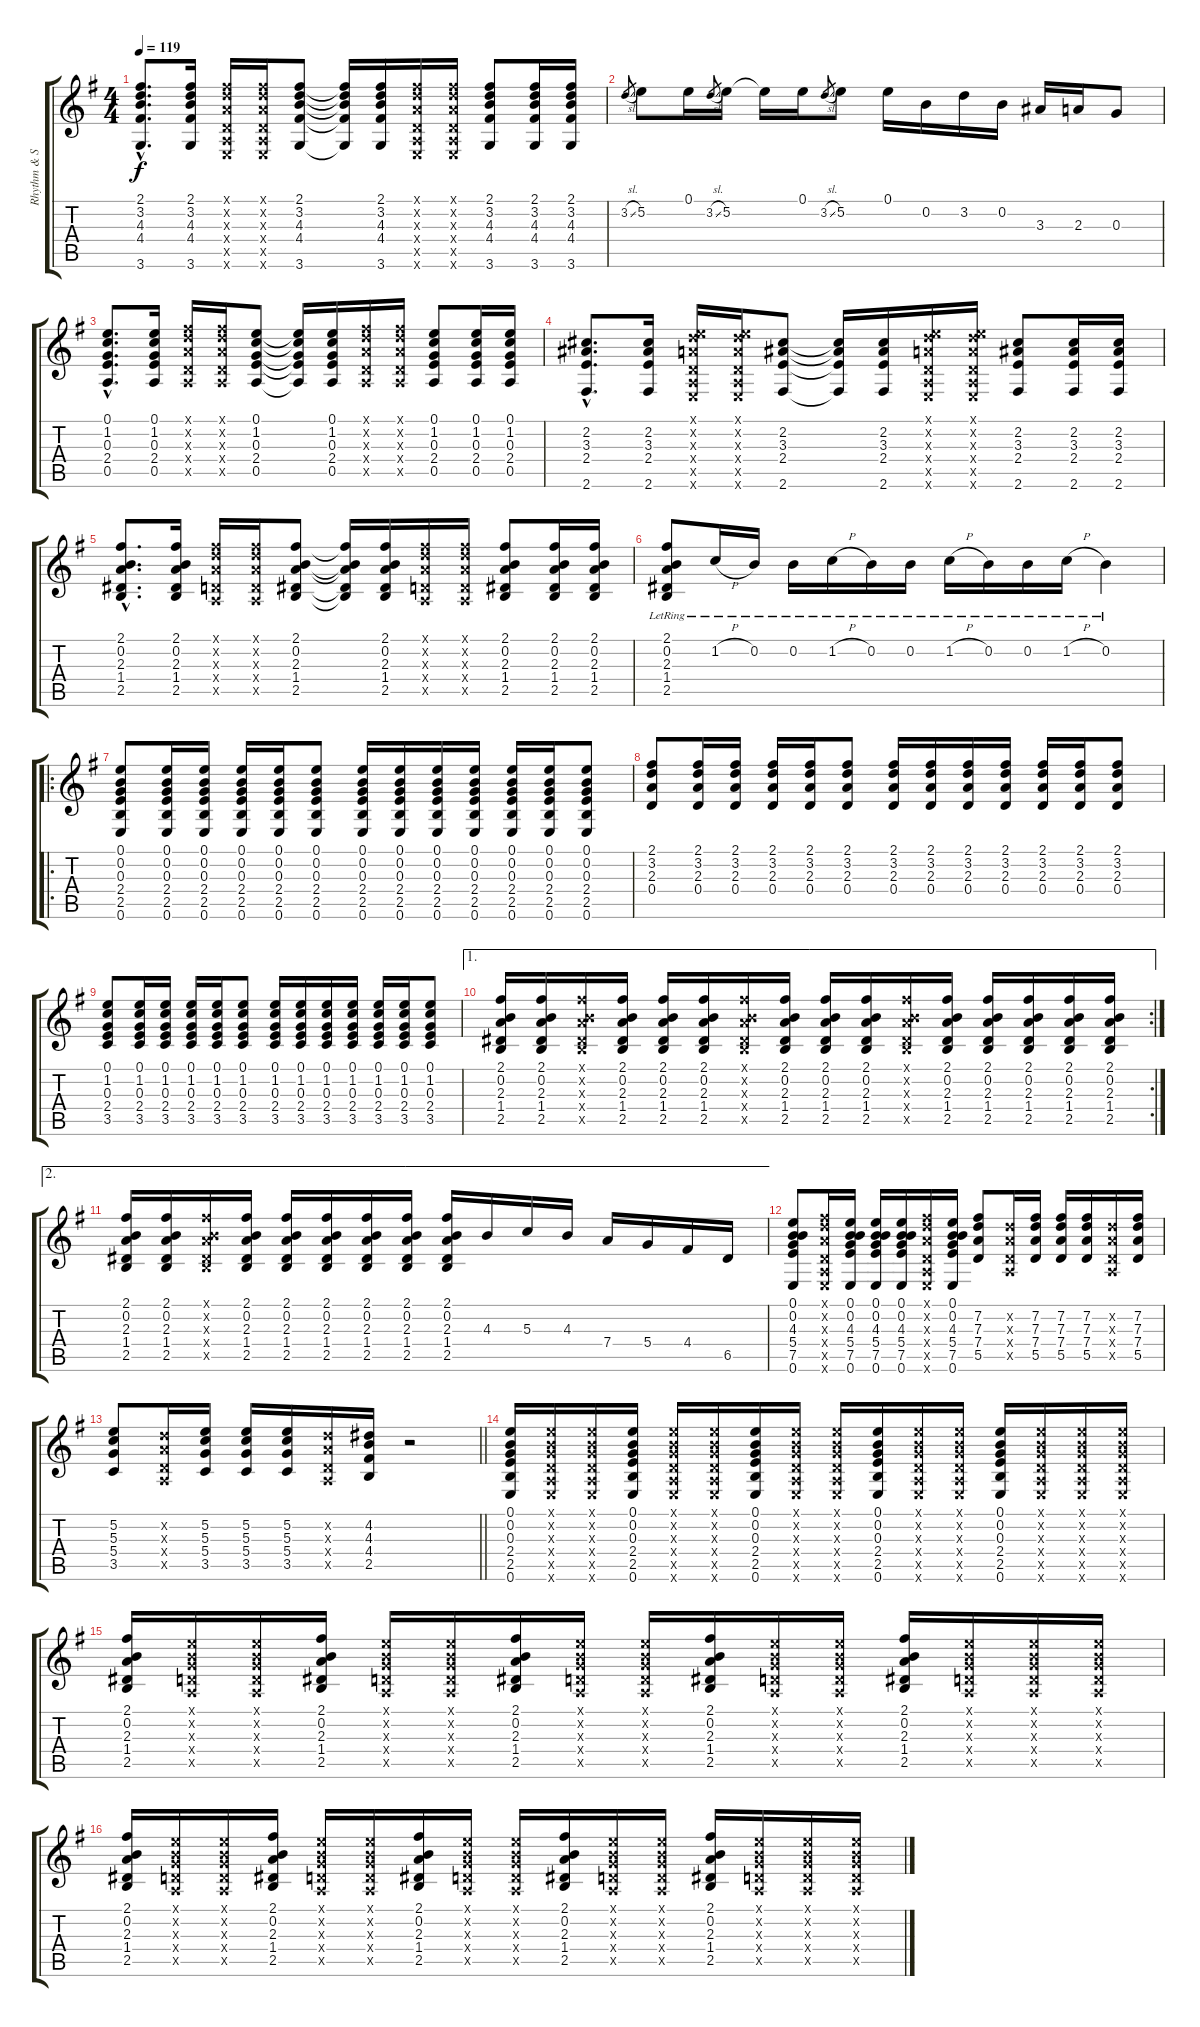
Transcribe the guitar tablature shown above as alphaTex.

\track ("Rhythm & Solo" "Rhythm & S") {instrument acousticguitarsteel}
\staff {score tabs}
\tuning (E4 B3 G3 D3 A2 E2) {hide}
\ts (4 4)
\tempo 119
\clef g2
\ks eminor
(2.1{hac} 3.2{hac} 4.3{hac} 4.4{hac} 3.6{hac}).8{d dy f volume 10} (2.1 3.2 4.3 4.4 3.6).16 (2.1{x} 3.2{x} 2.3{x} 0.4{x} 0.5{x} 0.6{x}).16 (2.1{x} 3.2{x} 2.3{x} 0.4{x} 0.5{x} 0.6{x}).16 (2.1 3.2 4.3 4.4 3.6).8 (2.1{t} 3.2{t} 4.3{t} 4.4{t} 3.6{t}).16 (2.1 3.2 4.3 4.4 3.6).16 (2.1{x} 3.2{x} 2.3{x} 0.4{x} 0.5{x} 0.6{x}).16 (2.1{x} 3.2{x} 2.3{x} 0.4{x} 0.5{x} 0.6{x}).16 (2.1 3.2 4.3 4.4 3.6).8 (2.1 3.2 4.3 4.4 3.6).16 (2.1 3.2 4.3 4.4 3.6).16 |
3.2{sl}.8{gr} 5.2.8{volume 16} 0.1.16 3.2{sl}.8{gr} 5.2.16 5.2{t}.16 0.1.16 3.2{sl}.8{gr} 5.2.8 0.1.16 0.2.16 3.2.16 0.2.16 3.3.16 2.3.16 0.3.8 |
(0.1{hac} 1.2{hac} 0.3{hac} 2.4{hac} 0.5{hac}).8{d volume 10} (0.1 1.2 0.3 2.4 0.5).16 (2.1{x} 3.2{x} 2.3{x} 0.4{x} 0.5{x}).16 (2.1{x} 3.2{x} 2.3{x} 0.4{x} 0.5{x}).16 (0.1 1.2 0.3 2.4 0.5).8 (0.1{t} 1.2{t} 0.3{t} 2.4{t} 0.5{t}).16 (0.1 1.2 0.3 2.4 0.5).16 (2.1{x} 3.2{x} 2.3{x} 0.4{x} 0.5{x}).16 (2.1{x} 3.2{x} 2.3{x} 0.4{x} 0.5{x}).16 (0.1 1.2 0.3 2.4 0.5).8 (0.1 1.2 0.3 2.4 0.5).16 (0.1 1.2 0.3 2.4 0.5).16 |
(2.2{hac} 3.3{hac} 2.4{hac} 2.6{hac}).8{d} (2.2 3.3 2.4 2.6).16 (0.1{x} 3.2{x} 2.3{x} 0.4{x} 0.5{x} 0.6{x}).16 (0.1{x} 3.2{x} 2.3{x} 0.4{x} 0.5{x} 0.6{x}).16 (2.2 3.3 2.4 2.6).8 (2.2{t} 3.3{t} 2.4{t} 2.6{t}).16 (2.2 3.3 2.4 2.6).16 (0.1{x} 3.2{x} 2.3{x} 0.4{x} 0.5{x} 0.6{x}).16 (0.1{x} 3.2{x} 2.3{x} 0.4{x} 0.5{x} 0.6{x}).16 (2.2 3.3 2.4 2.6).8 (2.2 3.3 2.4 2.6).16 (2.2 3.3 2.4 2.6).16 |
(2.1{hac} 0.2{hac} 2.3{hac} 1.4{hac} 2.5{hac}).8{d} (2.1 0.2 2.3 1.4 2.5).16 (2.1{x} 3.2{x} 2.3{x} 0.4{x} 0.5{x}).16 (2.1{x} 3.2{x} 2.3{x} 0.4{x} 0.5{x}).16 (2.1 0.2 2.3 1.4 2.5).8 (2.1{t} 0.2{t} 2.3{t} 1.4{t} 2.5{t}).16 (2.1 0.2 2.3 1.4 2.5).16 (2.1{x} 3.2{x} 2.3{x} 0.4{x} 0.5{x}).16 (2.1{x} 3.2{x} 2.3{x} 0.4{x} 0.5{x}).16 (2.1 0.2 2.3 1.4 2.5).8 (2.1 0.2 2.3 1.4 2.5).16 (2.1 0.2 2.3 1.4 2.5).16 |
(2.1{lr} 0.2{lr} 2.3{lr} 1.4{lr} 2.5{lr}).8{volume 10} 1.2{h lr}.16 0.2{lr}.16 0.2{lr}.16 1.2{h lr}.16 0.2{lr}.16 0.2{lr}.16 1.2{h lr}.16 0.2{lr}.16 0.2{lr}.16 1.2{h lr}.16 0.2{lr}.4 |
\ro
(0.1 0.2 0.3 2.4 2.5 0.6).8{volume 8} (0.1 0.2 0.3 2.4 2.5 0.6).16 (0.1 0.2 0.3 2.4 2.5 0.6).16 (0.1 0.2 0.3 2.4 2.5 0.6).16 (0.1 0.2 0.3 2.4 2.5 0.6).16 (0.1 0.2 0.3 2.4 2.5 0.6).8 (0.1 0.2 0.3 2.4 2.5 0.6).16 (0.1 0.2 0.3 2.4 2.5 0.6).16 (0.1 0.2 0.3 2.4 2.5 0.6).16 (0.1 0.2 0.3 2.4 2.5 0.6).16 (0.1 0.2 0.3 2.4 2.5 0.6).16 (0.1 0.2 0.3 2.4 2.5 0.6).16 (0.1 0.2 0.3 2.4 2.5 0.6).8 |
(2.1 3.2 2.3 0.4).8 (2.1 3.2 2.3 0.4).16 (2.1 3.2 2.3 0.4).16 (2.1 3.2 2.3 0.4).16 (2.1 3.2 2.3 0.4).16 (2.1 3.2 2.3 0.4).8 (2.1 3.2 2.3 0.4).16 (2.1 3.2 2.3 0.4).16 (2.1 3.2 2.3 0.4).16 (2.1 3.2 2.3 0.4).16 (2.1 3.2 2.3 0.4).16 (2.1 3.2 2.3 0.4).16 (2.1 3.2 2.3 0.4).8 |
(0.1 1.2 0.3 2.4 3.5).8 (0.1 1.2 0.3 2.4 3.5).16 (0.1 1.2 0.3 2.4 3.5).16 (0.1 1.2 0.3 2.4 3.5).16 (0.1 1.2 0.3 2.4 3.5).16 (0.1 1.2 0.3 2.4 3.5).8 (0.1 1.2 0.3 2.4 3.5).16 (0.1 1.2 0.3 2.4 3.5).16 (0.1 1.2 0.3 2.4 3.5).16 (0.1 1.2 0.3 2.4 3.5).16 (0.1 1.2 0.3 2.4 3.5).16 (0.1 1.2 0.3 2.4 3.5).16 (0.1 1.2 0.3 2.4 3.5).8 |
\ae 1
\rc 2
(2.1 0.2 2.3 1.4 2.5).16 (2.1 0.2 2.3 1.4 2.5).16 (2.1{x} 0.2{x} 2.3{x} 1.4{x} 2.5{x}).16 (2.1 0.2 2.3 1.4 2.5).16 (2.1 0.2 2.3 1.4 2.5).16 (2.1 0.2 2.3 1.4 2.5).16 (2.1{x} 0.2{x} 2.3{x} 1.4{x} 2.5{x}).16 (2.1 0.2 2.3 1.4 2.5).16 (2.1 0.2 2.3 1.4 2.5).16 (2.1 0.2 2.3 1.4 2.5).16 (2.1{x} 0.2{x} 2.3{x} 1.4{x} 2.5{x}).16 (2.1 0.2 2.3 1.4 2.5).16 (2.1 0.2 2.3 1.4 2.5).16 (2.1 0.2 2.3 1.4 2.5).16 (2.1 0.2 2.3 1.4 2.5).16 (2.1 0.2 2.3 1.4 2.5).16 |
\ae 2
(2.1 0.2 2.3 1.4 2.5).16 (2.1 0.2 2.3 1.4 2.5).16 (2.1{x} 0.2{x} 2.3{x} 1.4{x} 2.5{x}).16 (2.1 0.2 2.3 1.4 2.5).16 (2.1 0.2 2.3 1.4 2.5).16 (2.1 0.2 2.3 1.4 2.5).16 (2.1 0.2 2.3 1.4 2.5).16 (2.1 0.2 2.3 1.4 2.5).16 (2.1 0.2 2.3 1.4 2.5).16 4.3.16{volume 12} 5.3.16 4.3.16 7.4.16 5.4.16 4.4.16 6.5.16 |
(0.1 0.2 4.3 5.4 7.5 0.6).8 (2.1{x} 3.2{x} 2.3{x} 0.4{x} 0.5{x} 0.6{x}).16 (0.1 0.2 4.3 5.4 7.5 0.6).16 (0.1 0.2 4.3 5.4 7.5 0.6).16 (0.1 0.2 4.3 5.4 7.5 0.6).16 (2.1{x} 3.2{x} 2.3{x} 0.4{x} 0.5{x} 0.6{x}).16 (0.1 0.2 4.3 5.4 7.5 0.6).16 (7.2 7.3 7.4 5.5).8 (3.2{x} 2.3{x} 0.4{x} 0.5{x}).16 (7.2 7.3 7.4 5.5).16 (7.2 7.3 7.4 5.5).16 (7.2 7.3 7.4 5.5).16 (3.2{x} 2.3{x} 0.4{x} 0.5{x}).16 (7.2 7.3 7.4 5.5).16 |
\barLineRight lightlight
(5.2 5.3 5.4 3.5).8 (3.2{x} 2.3{x} 0.4{x} 0.5{x}).16 (5.2 5.3 5.4 3.5).16 (5.2 5.3 5.4 3.5).16 (5.2 5.3 5.4 3.5).16 (3.2{x} 2.3{x} 0.4{x} 0.5{x}).16 (4.2 4.3 4.4 2.5).16 r.2 |
(0.1 0.2 0.3 2.4 2.5 0.6).16{volume 10} (0.1{x} 0.2{x} 0.3{x} 0.4{x} 0.5{x} 0.6{x}).16 (0.1{x} 0.2{x} 0.3{x} 0.4{x} 0.5{x} 0.6{x}).16 (0.1 0.2 0.3 2.4 2.5 0.6).16 (0.1{x} 0.2{x} 0.3{x} 0.4{x} 0.5{x} 0.6{x}).16 (0.1{x} 0.2{x} 0.3{x} 0.4{x} 0.5{x} 0.6{x}).16 (0.1 0.2 0.3 2.4 2.5 0.6).16 (0.1{x} 0.2{x} 0.3{x} 0.4{x} 0.5{x} 0.6{x}).16 (0.1{x} 0.2{x} 0.3{x} 0.4{x} 0.5{x} 0.6{x}).16 (0.1 0.2 0.3 2.4 2.5 0.6).16 (0.1{x} 0.2{x} 0.3{x} 0.4{x} 0.5{x} 0.6{x}).16 (0.1{x} 0.2{x} 0.3{x} 0.4{x} 0.5{x} 0.6{x}).16 (0.1 0.2 0.3 2.4 2.5 0.6).16 (0.1{x} 0.2{x} 0.3{x} 0.4{x} 0.5{x} 0.6{x}).16 (0.1{x} 0.2{x} 0.3{x} 0.4{x} 0.5{x} 0.6{x}).16 (0.1{x} 0.2{x} 0.3{x} 0.4{x} 0.5{x} 0.6{x}).16 |
(2.1 0.2 2.3 1.4 2.5).16 (0.1{x} 0.2{x} 0.3{x} 0.4{x} 0.5{x}).16 (0.1{x} 0.2{x} 0.3{x} 0.4{x} 0.5{x}).16 (2.1 0.2 2.3 1.4 2.5).16 (0.1{x} 0.2{x} 0.3{x} 0.4{x} 0.5{x}).16 (0.1{x} 0.2{x} 0.3{x} 0.4{x} 0.5{x}).16 (2.1 0.2 2.3 1.4 2.5).16 (0.1{x} 0.2{x} 0.3{x} 0.4{x} 0.5{x}).16 (0.1{x} 0.2{x} 0.3{x} 0.4{x} 0.5{x}).16 (2.1 0.2 2.3 1.4 2.5).16 (0.1{x} 0.2{x} 0.3{x} 0.4{x} 0.5{x}).16 (0.1{x} 0.2{x} 0.3{x} 0.4{x} 0.5{x}).16 (2.1 0.2 2.3 1.4 2.5).16 (0.1{x} 0.2{x} 0.3{x} 0.4{x} 0.5{x}).16 (0.1{x} 0.2{x} 0.3{x} 0.4{x} 0.5{x}).16 (0.1{x} 0.2{x} 0.3{x} 0.4{x} 0.5{x}).16 |
(2.1 0.2 2.3 1.4 2.5).16 (0.1{x} 0.2{x} 0.3{x} 0.4{x} 0.5{x}).16 (0.1{x} 0.2{x} 0.3{x} 0.4{x} 0.5{x}).16 (2.1 0.2 2.3 1.4 2.5).16 (0.1{x} 0.2{x} 0.3{x} 0.4{x} 0.5{x}).16 (0.1{x} 0.2{x} 0.3{x} 0.4{x} 0.5{x}).16 (2.1 0.2 2.3 1.4 2.5).16 (0.1{x} 0.2{x} 0.3{x} 0.4{x} 0.5{x}).16 (0.1{x} 0.2{x} 0.3{x} 0.4{x} 0.5{x}).16 (2.1 0.2 2.3 1.4 2.5).16 (0.1{x} 0.2{x} 0.3{x} 0.4{x} 0.5{x}).16 (0.1{x} 0.2{x} 0.3{x} 0.4{x} 0.5{x}).16 (2.1 0.2 2.3 1.4 2.5).16 (0.1{x} 0.2{x} 0.3{x} 0.4{x} 0.5{x}).16 (0.1{x} 0.2{x} 0.3{x} 0.4{x} 0.5{x}).16 (0.1{x} 0.2{x} 0.3{x} 0.4{x} 0.5{x}).16
